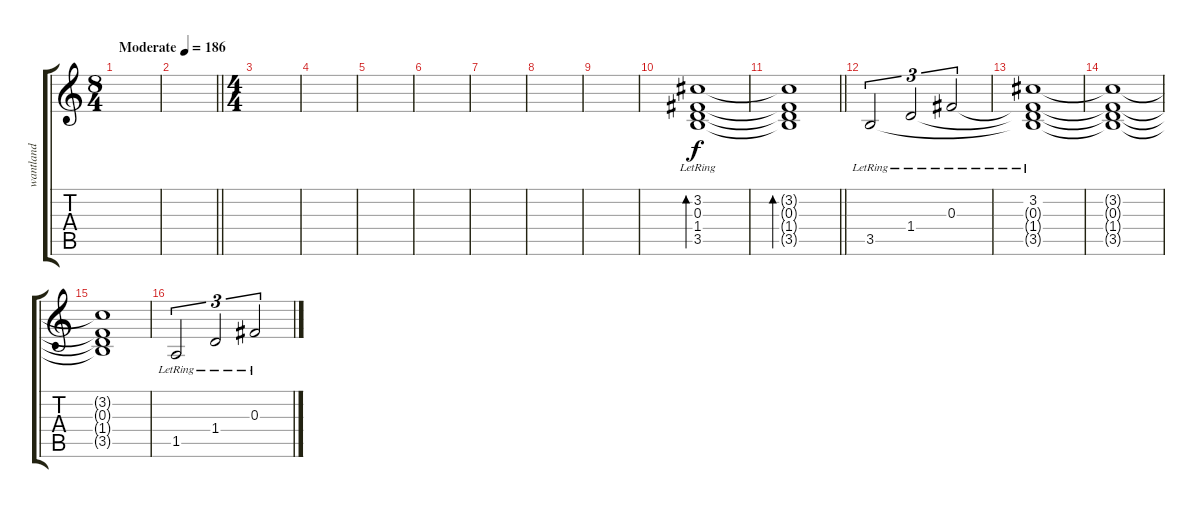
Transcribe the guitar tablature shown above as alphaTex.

\track ("wantland" "wantland") {instrument electricguitarclean}
\staff {score tabs}
\tuning (Eb4 Bb3 Gb3 Db3 Ab2 Db2) {hide}
\ts (8 4)
\tempo (186 "Moderate")
\clef g2
\ks c
|
\barLineRight lightlight
|
\ts (4 4)
\section ("" " ")
|
|
|
|
|
|
|
(3.2{lr} 0.3{lr} 1.4{lr} 3.5{lr}).1{bd 240 instrument electricguitarclean} |
\barLineRight lightlight
(3.2{t} 0.3{t} 1.4{t} 3.5{t}).1{bd 240} |
\section ("" " ")
3.5{lr}.2{tu (3 2)} 1.4{lr}.2{tu (3 2)} 0.3{lr}.2{tu (3 2)} |
(3.2{lr} 0.3{t} 1.4{t} 3.5{t}).1 |
(3.2{t} 0.3{t} 1.4{t} 3.5{t}).1 |
(3.2{t} 0.3{t} 1.4{t} 3.5{t}).1 |
1.5{lr}.2{tu (3 2)} 1.4{lr}.2{tu (3 2)} 0.3{lr}.2{tu (3 2)}
